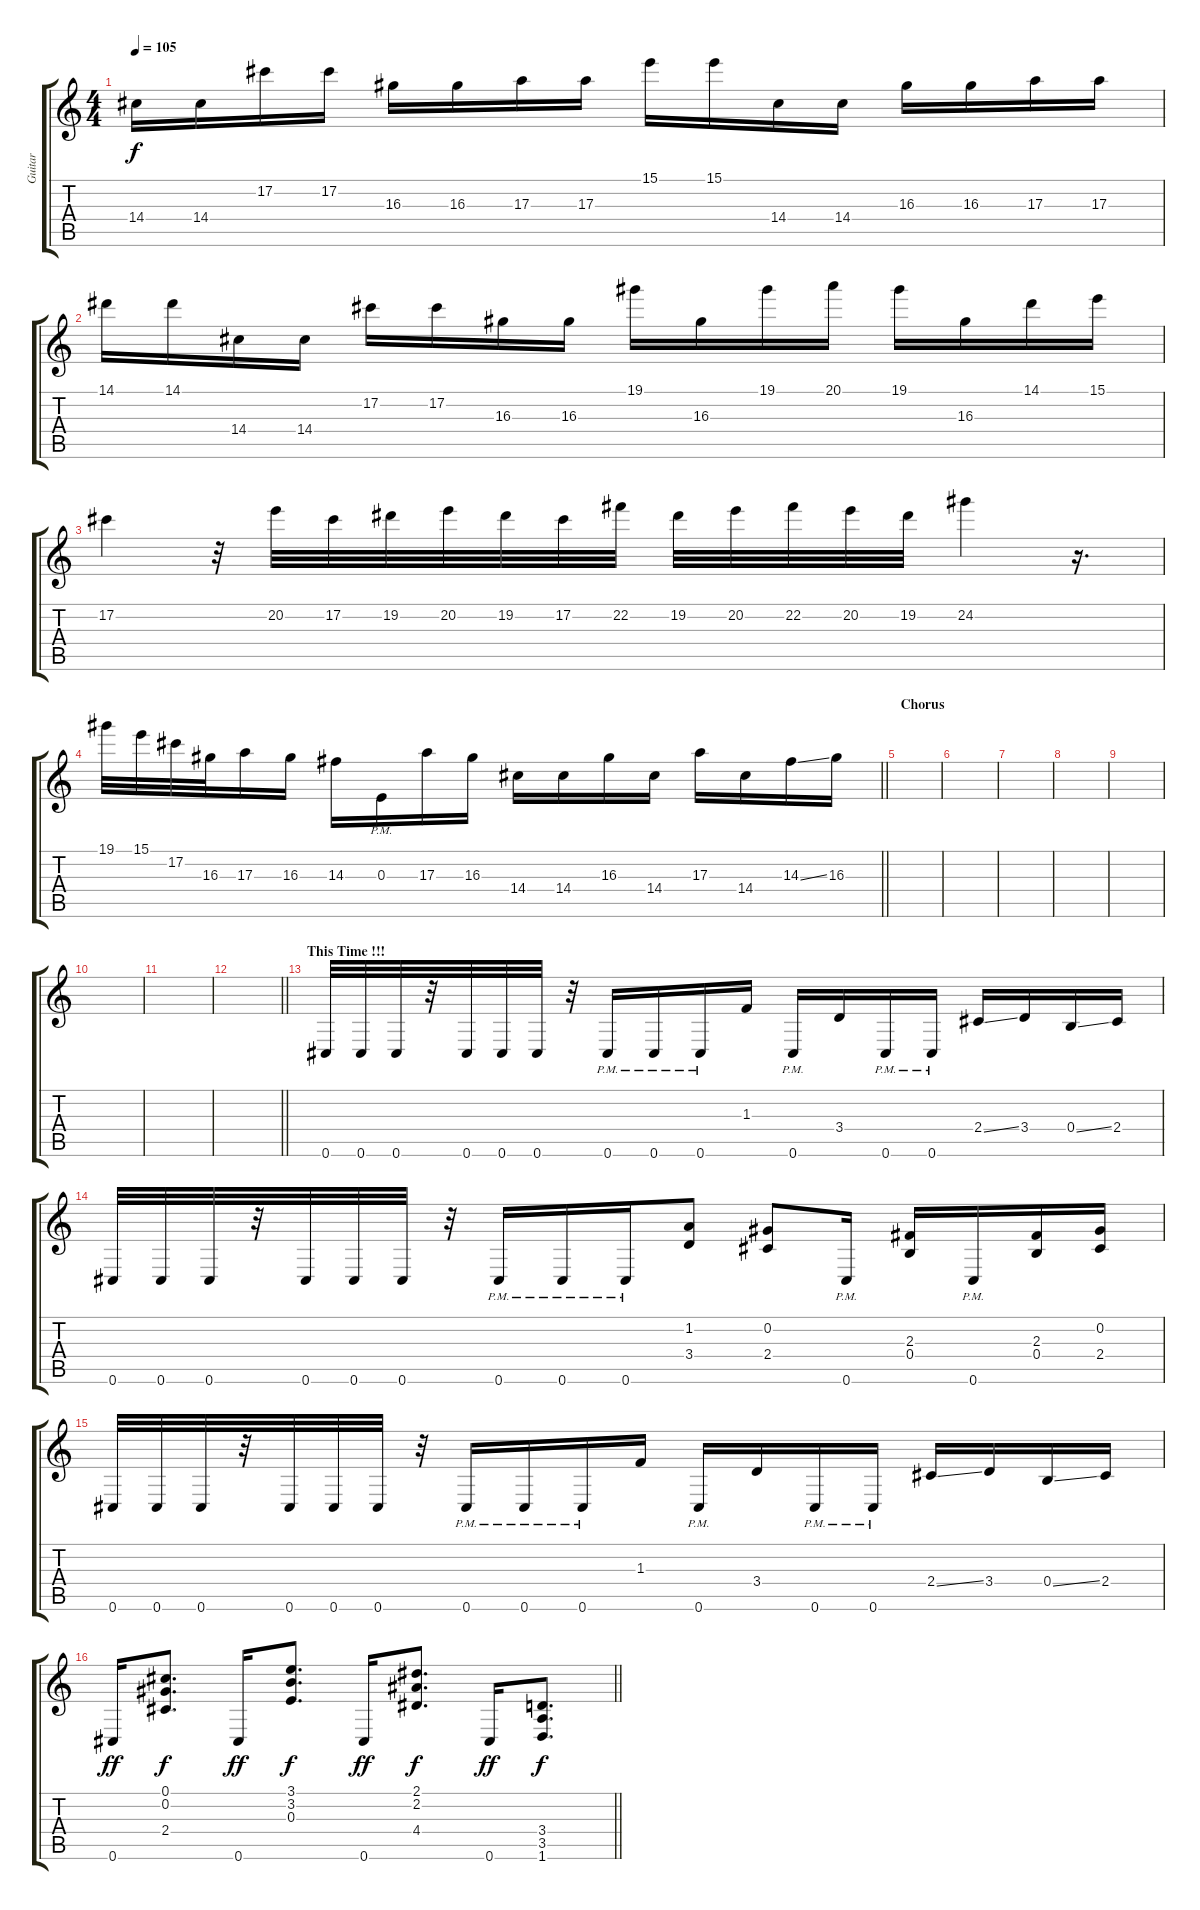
\track ("Guitar" "Guitar") {instrument distortionguitar}
\staff {score tabs}
\tuning (Db4 Ab3 E3 B2 Gb2 Db2) {hide}
\ts (4 4)
\tempo 105
\clef g2
\ks c
14.4.16{dy f} 14.4.16 17.2.16 17.2.16 16.3.16 16.3.16 17.3.16 17.3.16 15.1.16 15.1.16 14.4.16 14.4.16 16.3.16 16.3.16 17.3.16 17.3.16 |
14.1.16 14.1.16 14.4.16 14.4.16 17.2.16 17.2.16 16.3.16 16.3.16 19.1.16 16.3.16 19.1.16 20.1.16 19.1.16 16.3.16 14.1.16 15.1.16 |
17.2.4 r.32 20.2.32 17.2.32 19.2.32 20.2.32 19.2.32 17.2.32 22.2.32 19.2.32 20.2.32 22.2.32 20.2.32 19.2.32 24.2.4 r.16{d} |
\barLineRight lightlight
19.1.32 15.1.32 17.2.32 16.3.32 17.3.16 16.3.16 14.3.16 0.3{pm}.16 17.3.16 16.3.16 14.4.16 14.4.16 16.3.16 14.4.16 17.3.16 14.4.16 14.3{ss}.16 16.3.16 |
\section ("" "Chorus")
|
|
|
|
|
|
|
\barLineRight lightlight
|
\section ("" "This Time !!!")
0.6.32 0.6.32 0.6.32 r.32 0.6.32 0.6.32 0.6.32 r.32 0.6{pm}.16 0.6{pm}.16 0.6{pm}.16 1.3.16 0.6{pm}.16 3.4.16 0.6{pm}.16 0.6{pm}.16 2.4{ss}.16 3.4.16 0.4{ss}.16 2.4.16 |
0.6.32 0.6.32 0.6.32 r.32 0.6.32 0.6.32 0.6.32 r.32 0.6{pm}.16 0.6{pm}.16 0.6{pm}.16 (1.2 3.4).8 (0.2 2.4).8 0.6{pm}.16 (2.3 0.4).16 0.6{pm}.16 (2.3 0.4).16 (0.2 2.4).16 |
0.6.32 0.6.32 0.6.32 r.32 0.6.32 0.6.32 0.6.32 r.32 0.6{pm}.16 0.6{pm}.16 0.6{pm}.16 1.3.16 0.6{pm}.16 3.4.16 0.6{pm}.16 0.6{pm}.16 2.4{ss}.16 3.4.16 0.4{ss}.16 2.4.16 |
\barLineRight lightlight
0.6.16{dy ff} (0.1 0.2 2.4).8{d dy f} 0.6.16{dy ff} (3.1 3.2 0.3).8{d dy f} 0.6.16{dy ff} (2.1 2.2 4.4).8{d dy f} 0.6.16{dy ff} (3.4 3.5 1.6).8{d dy f}
